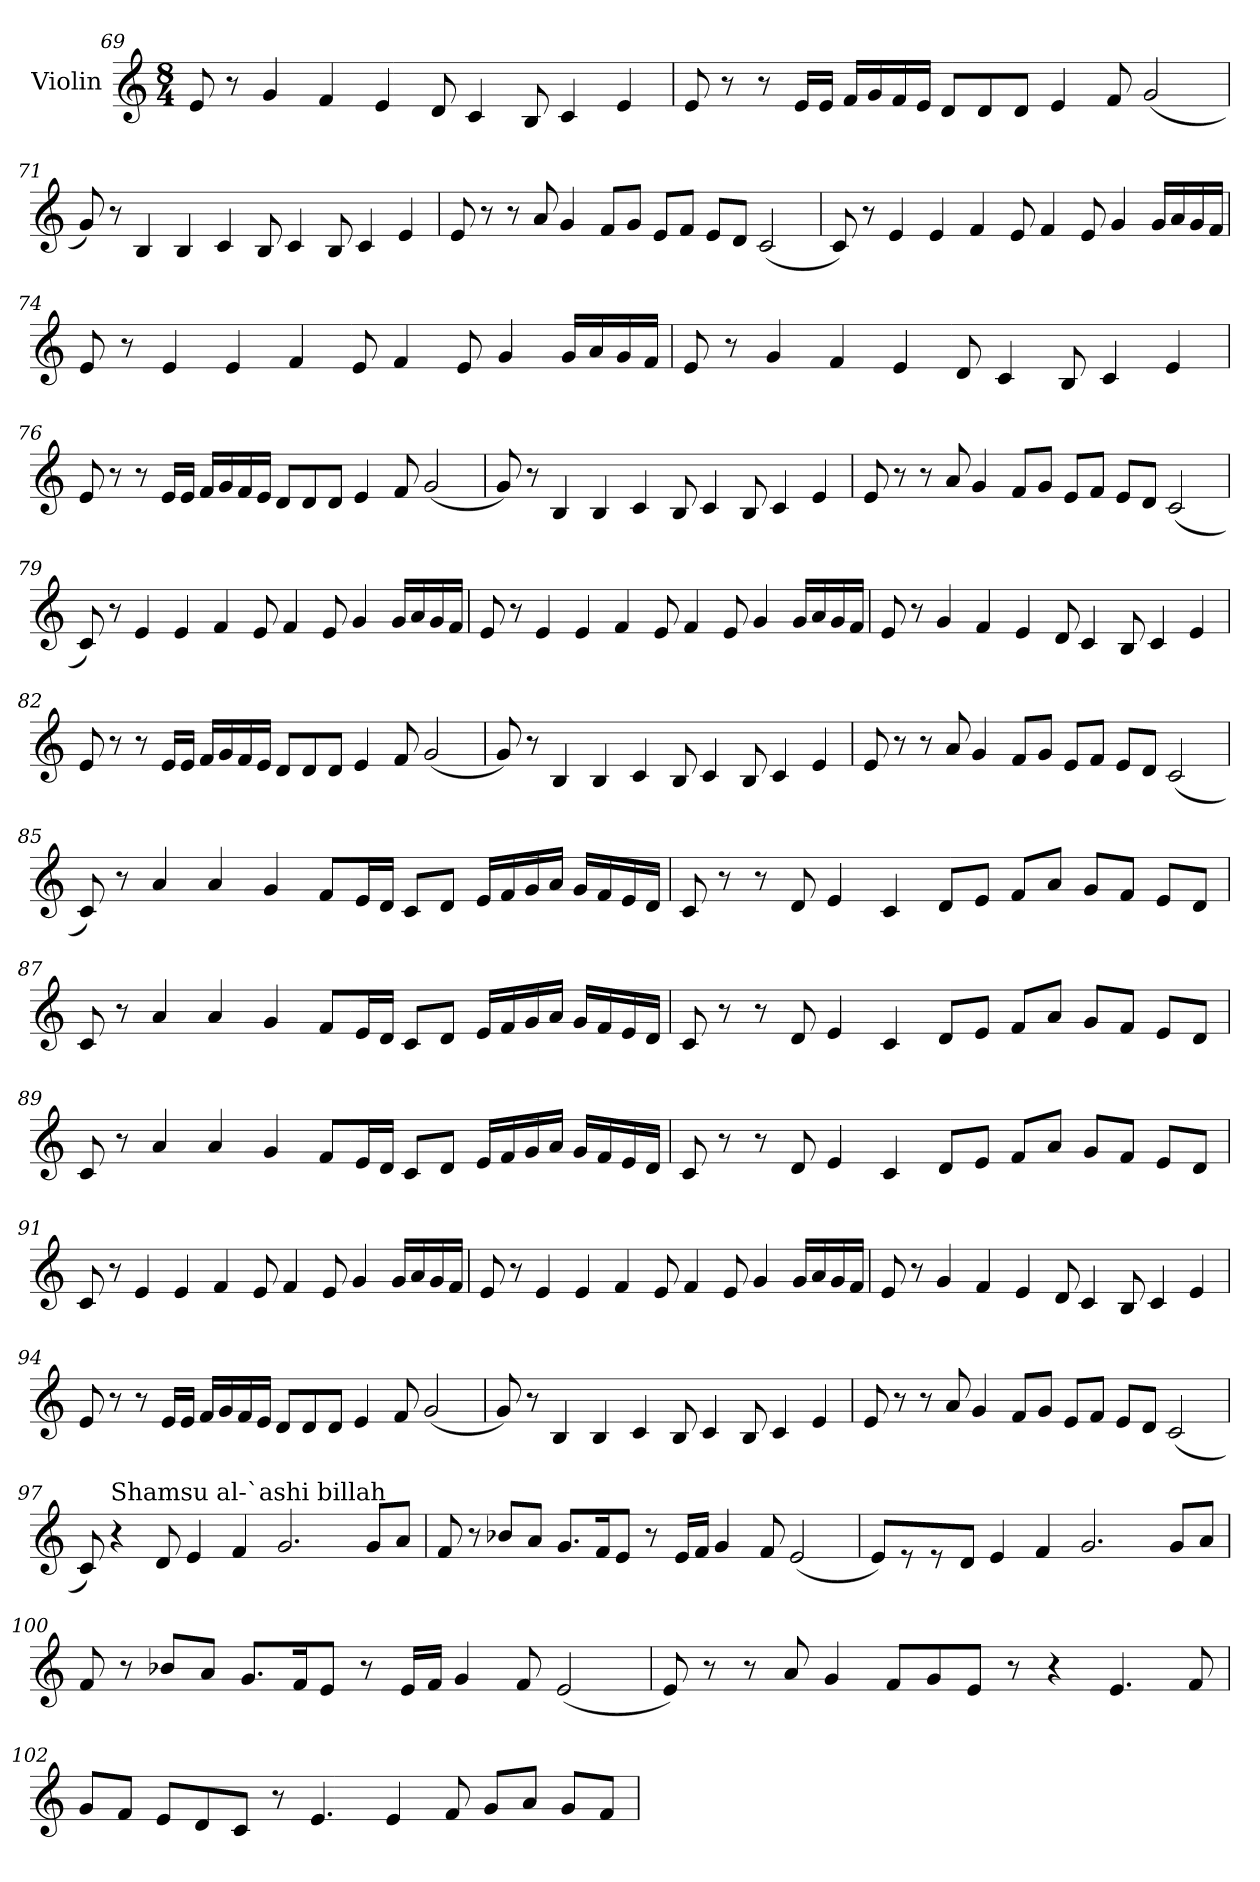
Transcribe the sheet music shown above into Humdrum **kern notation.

**kern
*part1
*staff1
*I"Violin
!!LO:LB:g=z
*clefG2
*k[]
*M8/4
=69
8e/
8r
4g/
4f/
4e/
8d/
4c/
8B/
4c/
4e/
=70
8e/
8r
8r
16e/LL
16e/JJ
16f/LL
16g/
16f/
16e/JJ
8d/L
8d/
8d/J
4e/
8f/
(<2g/
!!LO:LB:g=z
=71
8g/)
8r
4B/
4B/
4c/
8B/
4c/
8B/
4c/
4e/
=72
8e/
8r
8r
8a/
4g/
8f/L
8g/J
8e/L
8f/J
8e/L
8d/J
(<2c/
!!LO:LB:g=z
=73
8c/)
8r
4e/
4e/
4f/
8e/
4f/
8e/
4g/
16g/LL
16a/
16g/
16f/JJ
=74
8e/
8r
4e/
4e/
4f/
8e/
4f/
8e/
4g/
16g/LL
16a/
16g/
16f/JJ
!!LO:LB:g=z
=75
8e/
8r
4g/
4f/
4e/
8d/
4c/
8B/
4c/
4e/
=76
8e/
8r
8r
16e/LL
16e/JJ
16f/LL
16g/
16f/
16e/JJ
8d/L
8d/
8d/J
4e/
8f/
(<2g/
!!LO:LB:g=z
=77
8g/)
8r
4B/
4B/
4c/
8B/
4c/
8B/
4c/
4e/
=78
8e/
8r
8r
8a/
4g/
8f/L
8g/J
8e/L
8f/J
8e/L
8d/J
(<2c/
!!LO:LB:g=z
=79
8c/)
8r
4e/
4e/
4f/
8e/
4f/
8e/
4g/
16g/LL
16a/
16g/
16f/JJ
=80
8e/
8r
4e/
4e/
4f/
8e/
4f/
8e/
4g/
16g/LL
16a/
16g/
16f/JJ
!!LO:LB:g=z
=81
8e/
8r
4g/
4f/
4e/
8d/
4c/
8B/
4c/
4e/
=82
8e/
8r
8r
16e/LL
16e/JJ
16f/LL
16g/
16f/
16e/JJ
8d/L
8d/
8d/J
4e/
8f/
(<2g/
!!LO:PB:g=z
=83
8g/)
8r
4B/
4B/
4c/
8B/
4c/
8B/
4c/
4e/
=84
8e/
8r
8r
8a/
4g/
8f/L
8g/J
8e/L
8f/J
8e/L
8d/J
(<2c/
!!LO:LB:g=z
=85
8c/)
8r
4a/
4a/
4g/
8f/L
16e/L
16d/JJ
8c/L
8d/J
16e/LL
16f/
16g/
16a/JJ
16g/LL
16f/
16e/
16d/JJ
=86
8c/
8r
8r
8d/
4e/
4c/
8d/L
8e/J
8f/L
8a/J
8g/L
8f/J
8e/L
8d/J
!!LO:LB:g=z
=87
8c/
8r
4a/
4a/
4g/
8f/L
16e/L
16d/JJ
8c/L
8d/J
16e/LL
16f/
16g/
16a/JJ
16g/LL
16f/
16e/
16d/JJ
=88
8c/
8r
8r
8d/
4e/
4c/
8d/L
8e/J
8f/L
8a/J
8g/L
8f/J
8e/L
8d/J
!!LO:LB:g=z
=89
8c/
8r
4a/
4a/
4g/
8f/L
16e/L
16d/JJ
8c/L
8d/J
16e/LL
16f/
16g/
16a/JJ
16g/LL
16f/
16e/
16d/JJ
=90
8c/
8r
8r
8d/
4e/
4c/
8d/L
8e/J
8f/L
8a/J
8g/L
8f/J
8e/L
8d/J
!!LO:LB:g=z
=91
8c/
8r
4e/
4e/
4f/
8e/
4f/
8e/
4g/
16g/LL
16a/
16g/
16f/JJ
=92
8e/
8r
4e/
4e/
4f/
8e/
4f/
8e/
4g/
16g/LL
16a/
16g/
16f/JJ
!!LO:LB:g=z
=93
8e/
8r
4g/
4f/
4e/
8d/
4c/
8B/
4c/
4e/
=94
8e/
8r
8r
16e/LL
16e/JJ
16f/LL
16g/
16f/
16e/JJ
8d/L
8d/
8d/J
4e/
8f/
(<2g/
!!LO:LB:g=z
=95
8g/)
8r
4B/
4B/
4c/
8B/
4c/
8B/
4c/
4e/
=96
8e/
8r
8r
8a/
4g/
8f/L
8g/J
8e/L
8f/J
8e/L
8d/J
(<2c/
!!LO:LB:g=z
=97
*MM80
8c/)
!LO:TX:a:t=Shamsu al-`ashi billah
4r
8d/
4e/
4f/
2.g/
8g/L
8a/J
=98
8f/
8r
8b-X/L
8a/J
8.g/L
16f/K
8e/J
8r
16e/LL
16f/JJ
4g/
8f/
(<2e/
=99
8e/L)
8r
8r
8d/J
4e/
4f/
2.g/
8g/L
8a/J
!!LO:PB:g=z
=100
8f/
8r
8b-X/L
8a/J
8.g/L
16f/K
8e/J
8r
16e/LL
16f/JJ
4g/
8f/
(<2e/
=101
8e/)
8r
8r
8a/
4g/
8f/L
8g/
8e/J
8r
4r
4.e/
8f/
!!LO:LB:g=z
=102
8g/L
8f/J
8e/L
8d/
8c/J
8r
4.e/
4e/
8f/
8g/L
8a/J
8g/L
8f/J
=
*-
